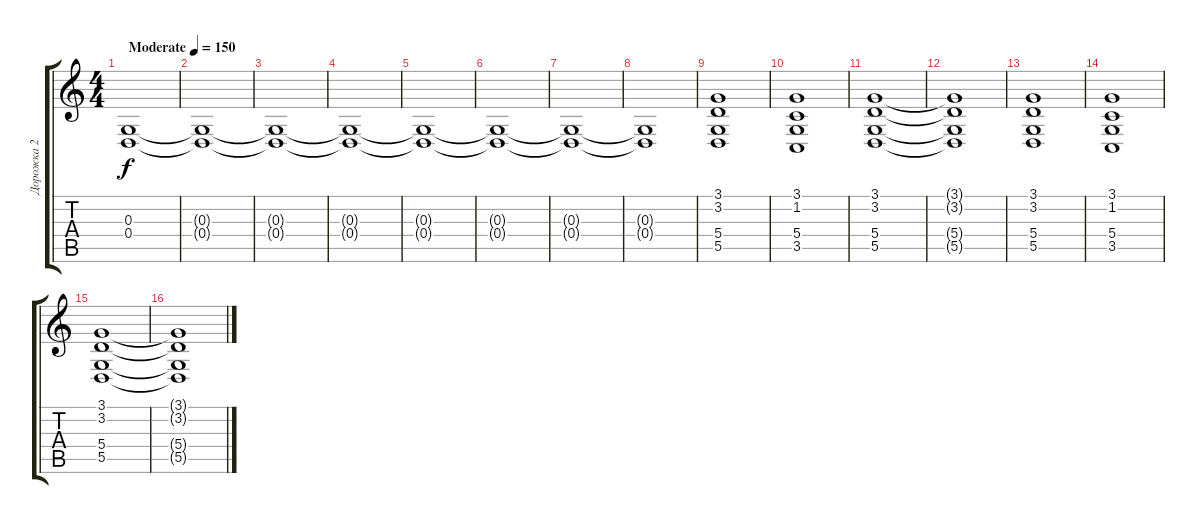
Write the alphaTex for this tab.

\track ("Дорожка 2" "Дорожка 2") {instrument stringensemble1}
\staff {score tabs}
\tuning (E4 B3 G3 D3 A2 E2) {hide}
\ts (4 4)
\tempo (150 "Moderate")
\clef g2
\ks c
(0.3 0.4).1{dy f instrument stringensemble1} |
(0.3{t} 0.4{t}).1 |
(0.3{t} 0.4{t}).1 |
(0.3{t} 0.4{t}).1 |
(0.3{t} 0.4{t}).1 |
(0.3{t} 0.4{t}).1 |
(0.3{t} 0.4{t}).1 |
(0.3{t} 0.4{t}).1 |
(3.1 3.2 5.4 5.5).1 |
(3.1 1.2 5.4 3.5).1 |
(3.1 3.2 5.4 5.5).1 |
(3.1{t} 3.2{t} 5.4{t} 5.5{t}).1 |
(3.1 3.2 5.4 5.5).1 |
(3.1 1.2 5.4 3.5).1 |
(3.1 3.2 5.4 5.5).1 |
(3.1{t} 3.2{t} 5.4{t} 5.5{t}).1
